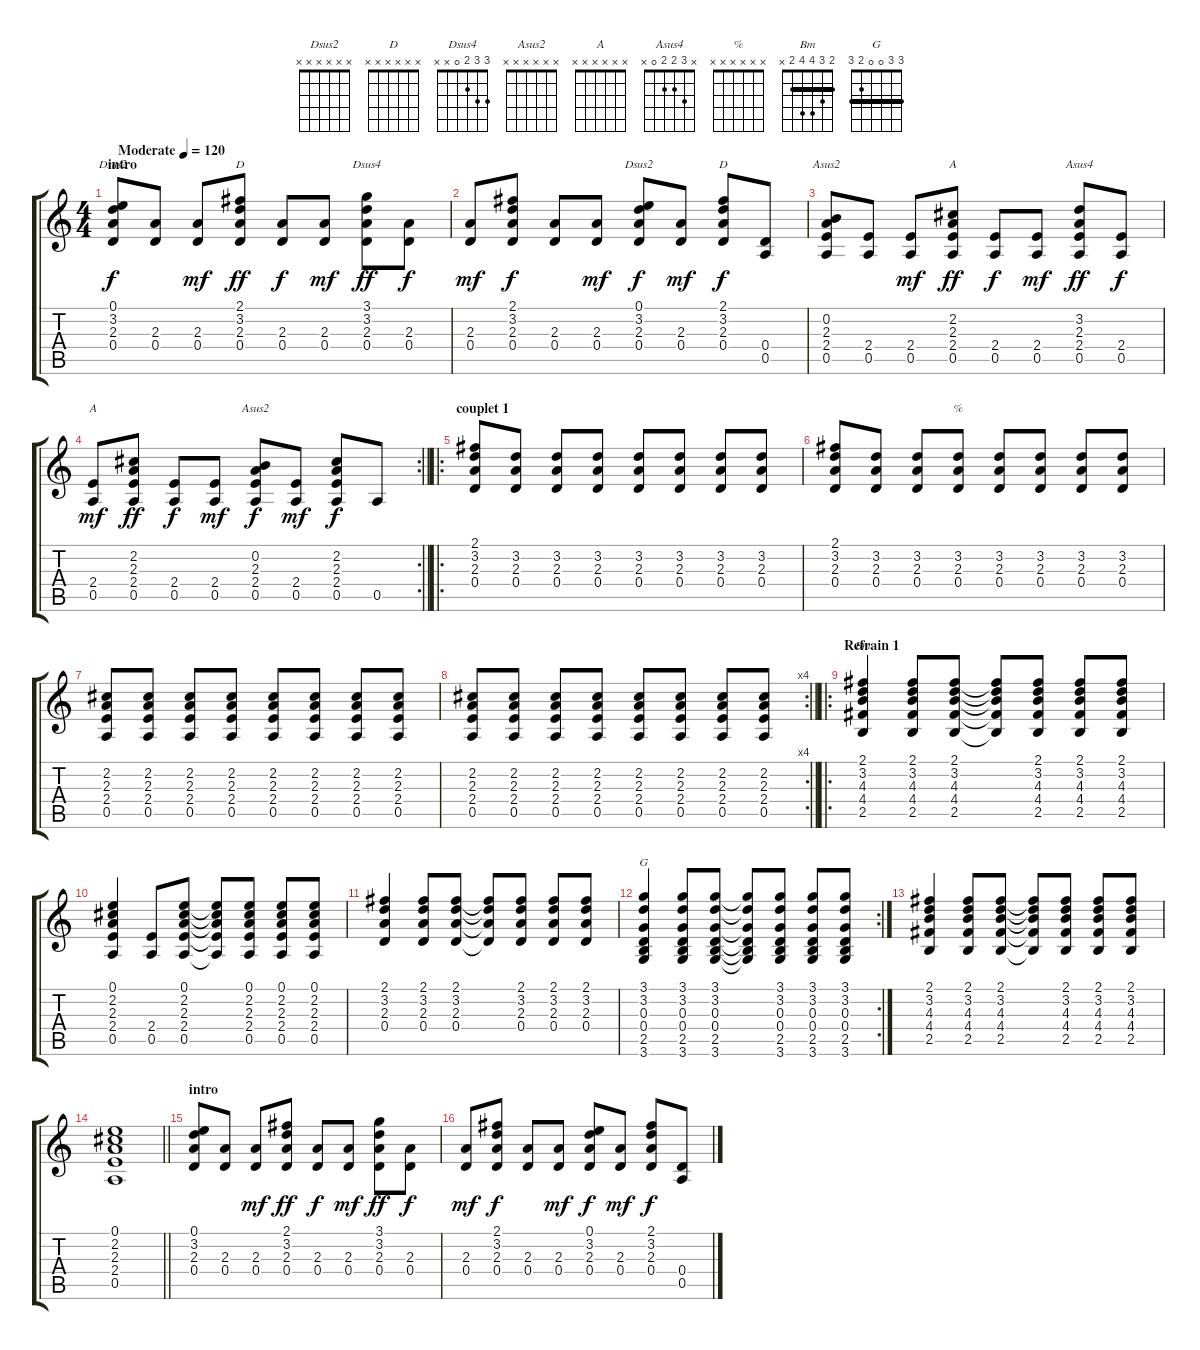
\track "" {instrument acousticguitarsteel}
\staff {score tabs}
\tuning (E4 B3 G3 D3 A2 E2) {hide}
\chord ("Dsus2" 0 3 2 0 x x)
\chord ("D" 2 3 2 0 x x)
\chord ("Dsus4" 3 3 2 0 x x)
\chord ("Dsus2" x x x x x x)
\chord ("D" x x x x x x)
\chord ("Asus2" x 0 2 2 0 x)
\chord ("A" x 2 2 2 0 x)
\chord ("Asus4" x 3 2 2 0 x)
\chord ("A" x x x x x x)
\chord ("Asus2" x x x x x x)
\chord ("%" x x x x x x)
\chord ("Bm" 2 3 4 4 2 x) {barre 2}
\chord ("G" 3 3 0 0 2 3) {barre 3}
\ts (4 4)
\section ("" "intro")
\tempo (120 "Moderate")
\clef g2
\ks c
(0.1 3.2 2.3 0.4).8{ch "Dsus2" dy f instrument acousticguitarsteel} (2.3 0.4).8 (2.3 0.4).8{dy mf} (2.1 3.2 2.3 0.4).8{ch "D" dy ff} (2.3 0.4).8{dy f} (2.3 0.4).8{dy mf} (3.1 3.2 2.3 0.4).8{ch "Dsus4" dy ff} (2.3 0.4).8{dy f} |
(2.3 0.4).8{dy mf} (2.1 3.2 2.3 0.4).8{dy f} (2.3 0.4).8 (2.3 0.4).8{dy mf} (0.1 3.2 2.3 0.4).8{ch "Dsus2" dy f} (2.3 0.4).8{dy mf} (2.1 3.2 2.3 0.4).8{ch "D" dy f} (0.4 0.5).8 |
(0.2 2.3 2.4 0.5).8{ch "Asus2"} (2.4 0.5).8 (2.4 0.5).8{dy mf} (2.2 2.3 2.4 0.5).8{ch "A" dy ff} (2.4 0.5).8{dy f} (2.4 0.5).8{dy mf} (3.2 2.3 2.4 0.5).8{ch "Asus4" dy ff} (2.4 0.5).8{dy f} |
\rc 2
\barLineRight lightlight
(2.4 0.5).8{ch "A" dy mf} (2.2 2.3 2.4 0.5).8{dy ff} (2.4 0.5).8{dy f} (2.4 0.5).8{dy mf} (0.2 2.3 2.4 0.5).8{ch "Asus2" dy f} (2.4 0.5).8{dy mf} (2.2 2.3 2.4 0.5).8{dy f} 0.5.8 |
\ro
\section ("" "couplet 1")
(2.1 3.2 2.3 0.4).8 (3.2 2.3 0.4).8 (3.2 2.3 0.4).8 (3.2 2.3 0.4).8 (3.2 2.3 0.4).8 (3.2 2.3 0.4).8 (3.2 2.3 0.4).8 (3.2 2.3 0.4).8 |
(2.1 3.2 2.3 0.4).8 (3.2 2.3 0.4).8 (3.2 2.3 0.4).8 (3.2 2.3 0.4).8{ch "%"} (3.2 2.3 0.4).8 (3.2 2.3 0.4).8 (3.2 2.3 0.4).8 (3.2 2.3 0.4).8 |
(2.2 2.3 2.4 0.5).8 (2.2 2.3 2.4 0.5).8 (2.2 2.3 2.4 0.5).8 (2.2 2.3 2.4 0.5).8 (2.2 2.3 2.4 0.5).8 (2.2 2.3 2.4 0.5).8 (2.2 2.3 2.4 0.5).8 (2.2 2.3 2.4 0.5).8 |
\rc 4
\barLineRight lightlight
(2.2 2.3 2.4 0.5).8 (2.2 2.3 2.4 0.5).8 (2.2 2.3 2.4 0.5).8 (2.2 2.3 2.4 0.5).8 (2.2 2.3 2.4 0.5).8 (2.2 2.3 2.4 0.5).8 (2.2 2.3 2.4 0.5).8 (2.2 2.3 2.4 0.5).8 |
\ro
\section ("" "Refrain 1")
(2.1 3.2 4.3 4.4 2.5).4{ch "Bm"} (2.1 3.2 4.3 4.4 2.5).8 (2.1 3.2 4.3 4.4 2.5).8 (2.1{t} 3.2{t} 4.3{t} 4.4{t} 2.5{t}).8 (2.1 3.2 4.3 4.4 2.5).8 (2.1 3.2 4.3 4.4 2.5).8 (2.1 3.2 4.3 4.4 2.5).8 |
(0.1 2.2 2.3 2.4 0.5).4 (2.4 0.5).8 (0.1 2.2 2.3 2.4 0.5).8 (0.1{t} 2.2{t} 2.3{t} 2.4{t} 0.5{t}).8 (0.1 2.2 2.3 2.4 0.5).8 (0.1 2.2 2.3 2.4 0.5).8 (0.1 2.2 2.3 2.4 0.5).8 |
(2.1 3.2 2.3 0.4).4 (2.1 3.2 2.3 0.4).8 (2.1 3.2 2.3 0.4).8 (2.1{t} 3.2{t} 2.3{t} 0.4{t}).8 (2.1 3.2 2.3 0.4).8 (2.1 3.2 2.3 0.4).8 (2.1 3.2 2.3 0.4).8 |
\rc 2
(3.1 3.2 0.3 0.4 2.5 3.6).4{ch "G"} (3.1 3.2 0.3 0.4 2.5 3.6).8 (3.1 3.2 0.3 0.4 2.5 3.6).8 (3.1{t} 3.2{t} 0.3{t} 0.4{t} 2.5{t} 3.6{t}).8 (3.1 3.2 0.3 0.4 2.5 3.6).8 (3.1 3.2 0.3 0.4 2.5 3.6).8 (3.1 3.2 0.3 0.4 2.5 3.6).8 |
(2.1 3.2 4.3 4.4 2.5).4 (2.1 3.2 4.3 4.4 2.5).8 (2.1 3.2 4.3 4.4 2.5).8 (2.1{t} 3.2{t} 4.3{t} 4.4{t} 2.5{t}).8 (2.1 3.2 4.3 4.4 2.5).8 (2.1 3.2 4.3 4.4 2.5).8 (2.1 3.2 4.3 4.4 2.5).8 |
\barLineRight lightlight
(0.1 2.2 2.3 2.4 0.5).1 |
\section ("" "intro")
(0.1 3.2 2.3 0.4).8 (2.3 0.4).8 (2.3 0.4).8{dy mf} (2.1 3.2 2.3 0.4).8{dy ff} (2.3 0.4).8{dy f} (2.3 0.4).8{dy mf} (3.1 3.2 2.3 0.4).8{dy ff} (2.3 0.4).8{dy f} |
(2.3 0.4).8{dy mf} (2.1 3.2 2.3 0.4).8{dy f} (2.3 0.4).8 (2.3 0.4).8{dy mf} (0.1 3.2 2.3 0.4).8{dy f} (2.3 0.4).8{dy mf} (2.1 3.2 2.3 0.4).8{dy f} (0.4 0.5).8
